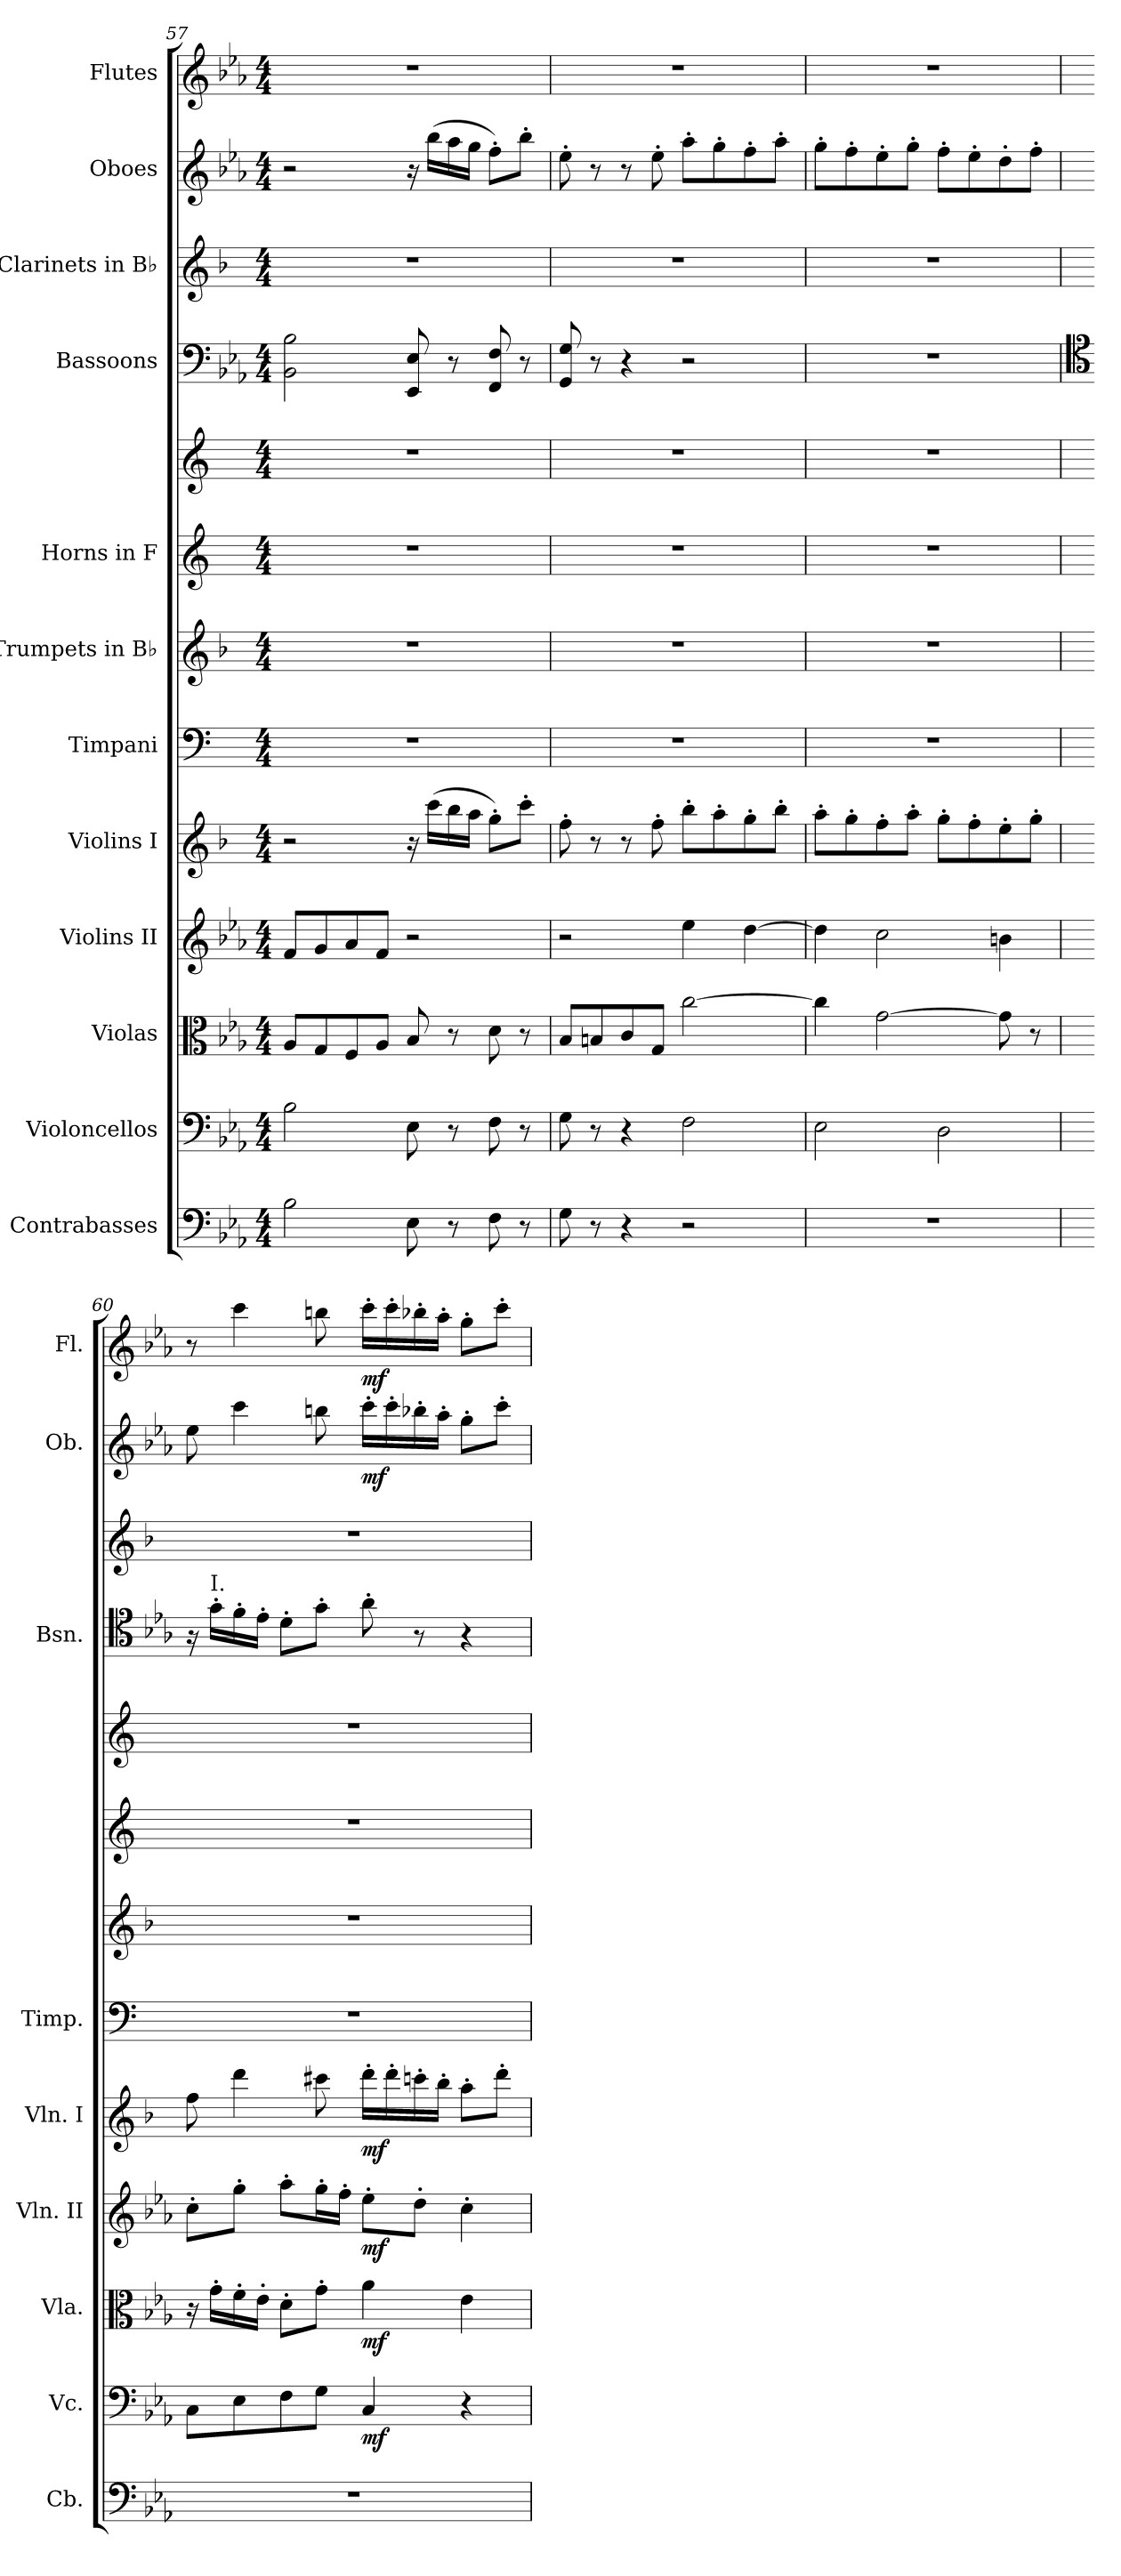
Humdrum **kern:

**kern	**kern	**dynam	**kern	**dynam	**kern	**dynam	**kern	**dynam	**kern	**kern	**kern	**kern	**kern	**kern	**kern	**dynam	**kern	**dynam
*part12	*part11	*part11	*part10	*part10	*part9	*part9	*part8	*part8	*part7	*part6	*part5	*part5	*part4	*part3	*part2	*part2	*part1	*part1
*staff13	*staff12	*staff12	*staff11	*staff11	*staff10	*staff10	*staff9	*staff9	*staff8	*staff7	*staff6	*staff5	*staff4	*staff3	*staff2	*staff2	*staff1	*staff1
*I"Contrabasses	*I"Violoncellos	*	*I"Violas	*	*I"Violins II	*	*I"Violins I	*	*I"Timpani	*I"Trumpets in B♭	*I"Horns in F	*	*I"Bassoons	*I"Clarinets in B♭	*I"Oboes	*	*I"Flutes	*
*I'Cb.	*I'Vc.	*	*I'Vla.	*	*I'Vln. II	*	*I'Vln. I	*	*I'Timp.	*	*	*	*I'Bsn.	*	*I'Ob.	*	*I'Fl.	*
*clefF4	*clefF4	*	*clefC3	*	*clefG2	*	*clefG2	*	*clefF4	*clefG2	*clefG2	*clefG2	*clefF4	*clefG2	*clefG2	*	*clefG2	*
*ITrd7c12	*	*	*	*	*	*	*ITrd1c2	*	*	*ITrd1c2	*ITrd4c7	*ITrd4c7	*	*ITrd1c2	*	*	*	*
*k[b-e-a-]	*k[b-e-a-]	*	*k[b-e-a-]	*	*k[b-e-a-]	*	*k[b-e-a-]	*	*k[]	*k[b-e-a-]	*k[b-]	*k[b-]	*k[b-e-a-]	*k[b-e-a-]	*k[b-e-a-]	*	*k[b-e-a-]	*
*M4/4	*M4/4	*	*M4/4	*	*M4/4	*	*M4/4	*	*M4/4	*M4/4	*M4/4	*M4/4	*M4/4	*M4/4	*M4/4	*	*M4/4	*
=57	=57	=57	=57	=57	=57	=57	=57	=57	=57	=57	=57	=57	=57	=57	=57	=57	=57	=57
2BB-\	2B-\	.	8A-/L	.	8f/L	.	2r	.	1r	1r	1r	1r	2BB-\ 2B-\	1r	2r	.	1r	.
.	.	.	8G/	.	8g/	.	.	.	.	.	.	.	.	.	.	.	.	.
.	.	.	8F/	.	8a-/	.	.	.	.	.	.	.	.	.	.	.	.	.
.	.	.	8A-/J	.	8f/J	.	.	.	.	.	.	.	.	.	.	.	.	.
8EE-\	8E-\	.	8B-/	.	2r	.	16r	.	.	.	.	.	8EE-/ 8E-/	.	16r	.	.	.
.	.	.	.	.	.	.	(16bb-\LL	.	.	.	.	.	.	.	(16bb-\LL	.	.	.
8r	8r	.	8r	.	.	.	16aa-\	.	.	.	.	.	8r	.	16aa-\	.	.	.
.	.	.	.	.	.	.	16gg\JJ	.	.	.	.	.	.	.	16gg\JJ	.	.	.
8FF\	8F\	.	8d\	.	.	.	8ff'\L)	.	.	.	.	.	8FF/ 8F/	.	8ff'\L)	.	.	.
8r	8r	.	8r	.	.	.	8bb-'\J	.	.	.	.	.	8r	.	8bb-'\J	.	.	.
=58	=58	=58	=58	=58	=58	=58	=58	=58	=58	=58	=58	=58	=58	=58	=58	=58	=58	=58
8GG\	8G\	.	8B-/L	.	2r	.	8ee-'\	.	1r	1r	1r	1r	8GG/ 8G/	1r	8ee-'\	.	1r	.
8r	8r	.	8Bn/	.	.	.	8r	.	.	.	.	.	8r	.	8r	.	.	.
4r	4r	.	8c/	.	.	.	8r	.	.	.	.	.	4r	.	8r	.	.	.
.	.	.	8G/J	.	.	.	8ee-'\	.	.	.	.	.	.	.	8ee-'\	.	.	.
2r	2F\	.	[2cc\	.	4ee-\	.	8aa-'\L	.	.	.	.	.	2r	.	8aa-'\L	.	.	.
.	.	.	.	.	.	.	8gg'\	.	.	.	.	.	.	.	8gg'\	.	.	.
.	.	.	.	.	[4dd\	.	8ff'\	.	.	.	.	.	.	.	8ff'\	.	.	.
.	.	.	.	.	.	.	8aa-'\J	.	.	.	.	.	.	.	8aa-'\J	.	.	.
!!LO:PB:g=z
=59	=59	=59	=59	=59	=59	=59	=59	=59	=59	=59	=59	=59	=59	=59	=59	=59	=59	=59
1r	2E-\	.	4cc\]	.	4dd\]	.	8gg'\L	.	1r	1r	1r	1r	1r	1r	8gg'\L	.	1r	.
.	.	.	.	.	.	.	8ff'\	.	.	.	.	.	.	.	8ff'\	.	.	.
.	.	.	[2g\	.	2cc\	.	8ee-'\	.	.	.	.	.	.	.	8ee-'\	.	.	.
.	.	.	.	.	.	.	8gg'\J	.	.	.	.	.	.	.	8gg'\J	.	.	.
.	2D\	.	.	.	.	.	8ff'\L	.	.	.	.	.	.	.	8ff'\L	.	.	.
.	.	.	.	.	.	.	8ee-'\	.	.	.	.	.	.	.	8ee-'\	.	.	.
.	.	.	8g\]	.	4bn\	.	8dd'\	.	.	.	.	.	.	.	8dd'\	.	.	.
.	.	.	8r	.	.	.	8ff'\J	.	.	.	.	.	.	.	8ff'\J	.	.	.
=60	=60	=60	=60	=60	=60	=60	=60	=60	=60	=60	=60	=60	=60	=60	=60	=60	=60	=60
*	*	*	*	*	*	*	*	*	*	*	*	*	*clefC4	*	*	*	*	*
1r	8C\L	.	16r	.	8cc'\L	.	8ee-\	.	1r	1r	1r	1r	16r	1r	8ee-\	.	8r	.
!	!	!	!	!	!	!	!	!	!	!	!	!	!LO:TX:a:t=I.	!	!	!	!	!
.	.	.	16g'\LL	.	.	.	.	.	.	.	.	.	16g'\LL	.	.	.	.	.
.	8E-\	.	16f'\	.	8gg'\J	.	4ccc\	.	.	.	.	.	16f'\	.	4ccc\	.	4ccc\	.
.	.	.	16e-'\JJ	.	.	.	.	.	.	.	.	.	16e-'\JJ	.	.	.	.	.
.	8F\	.	8d'\L	.	8aa-'\L	.	.	.	.	.	.	.	8d'\L	.	.	.	.	.
.	8G\J	.	8g'\J	.	16gg'\L	.	8bbn\	.	.	.	.	.	8g'\J	.	8bbn\	.	8bbn\	.
.	.	.	.	.	16ff'\JJ	.	.	.	.	.	.	.	.	.	.	.	.	.
!	!	!LO:DY:b	!	!LO:DY:b	!	!LO:DY:b	!	!LO:DY:b	!	!	!	!	!	!	!	!LO:DY:b	!	!LO:DY:b
.	4C/	mf	4a-\	mf	8ee-'\L	mf	16ccc'\LL	mf	.	.	.	.	8a-'\	.	16ccc'\LL	mf	16ccc'\LL	mf
.	.	.	.	.	.	.	16ccc'\	.	.	.	.	.	.	.	16ccc'\	.	16ccc'\	.
.	.	.	.	.	8dd'\J	.	16bb-X'\	.	.	.	.	.	8r	.	16bb-X'\	.	16bb-X'\	.
.	.	.	.	.	.	.	16aa-'\JJ	.	.	.	.	.	.	.	16aa-'\JJ	.	16aa-'\JJ	.
.	4r	.	4e-\	.	4cc'\	.	8gg'\L	.	.	.	.	.	4r	.	8gg'\L	.	8gg'\L	.
.	.	.	.	.	.	.	8ccc'\J	.	.	.	.	.	.	.	8ccc'\J	.	8ccc'\J	.
=	=	=	=	=	=	=	=	=	=	=	=	=	=	=	=	=	=	=
*-	*-	*-	*-	*-	*-	*-	*-	*-	*-	*-	*-	*-	*-	*-	*-	*-	*-	*-
